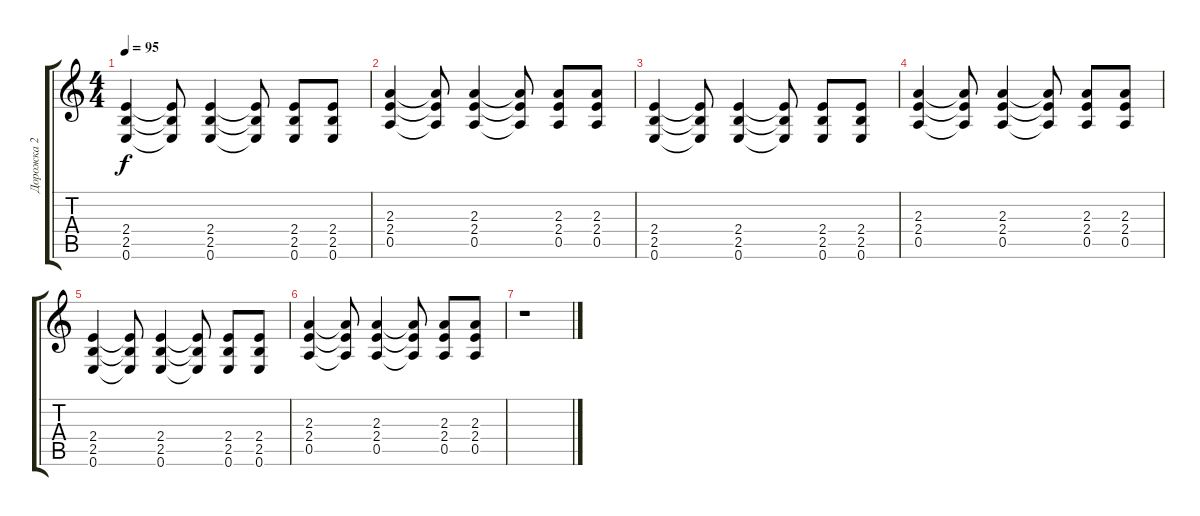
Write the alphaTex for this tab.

\track ("Дорожка 2" "Дорожка 2") {instrument electricguitarclean}
\staff {score tabs}
\tuning (E4 B3 G3 D3 A2 E2) {hide}
\ts (4 4)
\tempo 95
\clef g2
\ks c
(2.4 2.5 0.6).4{dy f} (2.4{t} 2.5{t} 0.6{t}).8 (2.4 2.5 0.6).4 (2.4{t} 2.5{t} 0.6{t}).8 (2.4 2.5 0.6).8 (2.4 2.5 0.6).8 |
(2.3 2.4 0.5).4 (2.3{t} 2.4{t} 0.5{t}).8 (2.3 2.4 0.5).4 (2.3{t} 2.4{t} 0.5{t}).8 (2.3 2.4 0.5).8 (2.3 2.4 0.5).8 |
(2.4 2.5 0.6).4 (2.4{t} 2.5{t} 0.6{t}).8 (2.4 2.5 0.6).4 (2.4{t} 2.5{t} 0.6{t}).8 (2.4 2.5 0.6).8 (2.4 2.5 0.6).8 |
(2.3 2.4 0.5).4 (2.3{t} 2.4{t} 0.5{t}).8 (2.3 2.4 0.5).4 (2.3{t} 2.4{t} 0.5{t}).8 (2.3 2.4 0.5).8 (2.3 2.4 0.5).8 |
(2.4 2.5 0.6).4 (2.4{t} 2.5{t} 0.6{t}).8 (2.4 2.5 0.6).4 (2.4{t} 2.5{t} 0.6{t}).8 (2.4 2.5 0.6).8 (2.4 2.5 0.6).8 |
(2.3 2.4 0.5).4 (2.3{t} 2.4{t} 0.5{t}).8 (2.3 2.4 0.5).4 (2.3{t} 2.4{t} 0.5{t}).8 (2.3 2.4 0.5).8 (2.3 2.4 0.5).8 |
r.1
